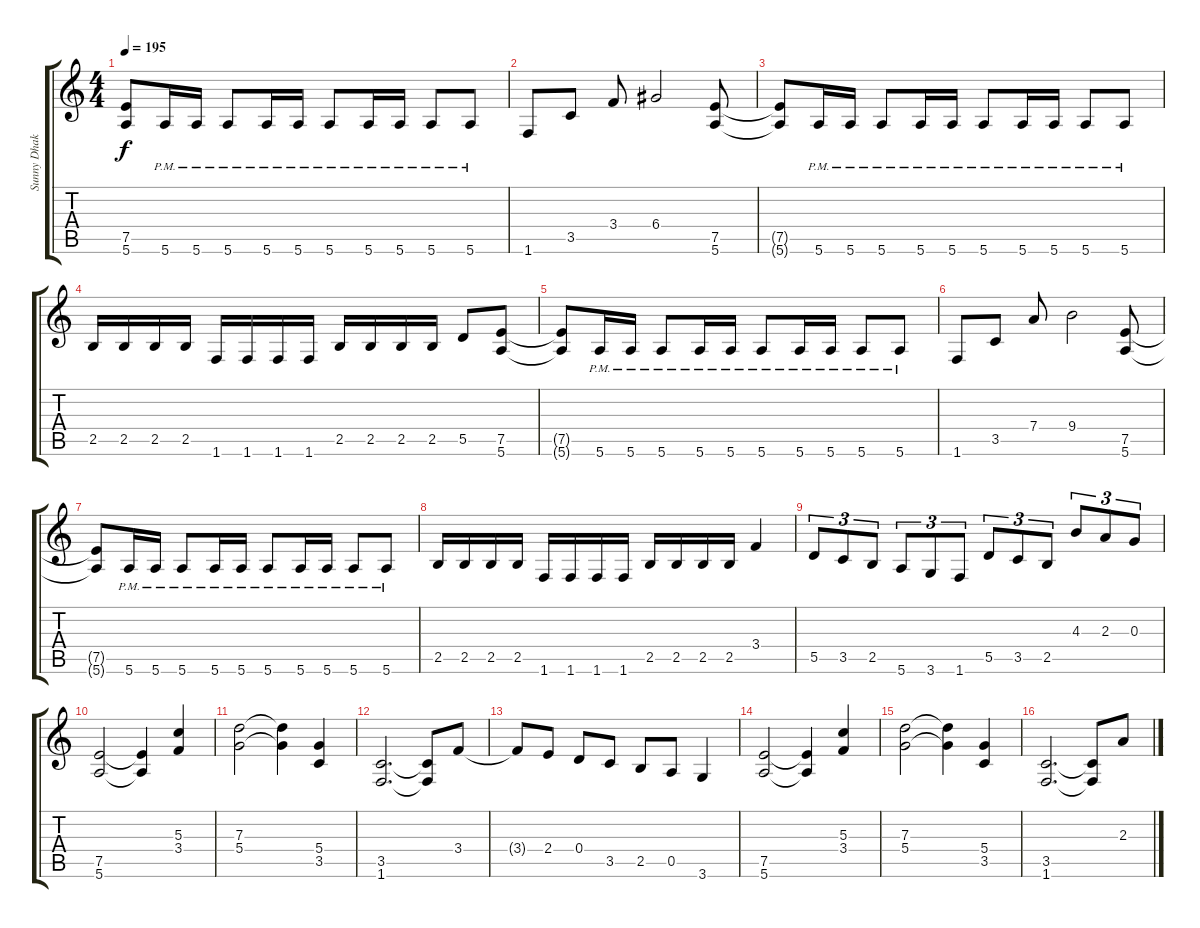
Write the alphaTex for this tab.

\track ("Sunny Dhak" "Sunny Dhak") {instrument distortionguitar}
\staff {score tabs}
\tuning (E4 B3 G3 D3 A2 E2) {hide}
\ts (4 4)
\tempo 195
\clef g2
\ks c
(7.5 5.6).8{dy f} 5.6{pm}.16 5.6{pm}.16 5.6{pm}.8 5.6{pm}.16 5.6{pm}.16 5.6{pm}.8 5.6{pm}.16 5.6{pm}.16 5.6{pm}.8 5.6{pm}.8 |
1.6.8 3.5.8 3.4.8 6.4.2 (7.5 5.6).8 |
(7.5{t} 5.6{t}).8 5.6{pm}.16 5.6{pm}.16 5.6{pm}.8 5.6{pm}.16 5.6{pm}.16 5.6{pm}.8 5.6{pm}.16 5.6{pm}.16 5.6{pm}.8 5.6{pm}.8 |
2.5.16 2.5.16 2.5.16 2.5.16 1.6.16 1.6.16 1.6.16 1.6.16 2.5.16 2.5.16 2.5.16 2.5.16 5.5.8 (7.5 5.6).8 |
(7.5{t} 5.6{t}).8 5.6{pm}.16 5.6{pm}.16 5.6{pm}.8 5.6{pm}.16 5.6{pm}.16 5.6{pm}.8 5.6{pm}.16 5.6{pm}.16 5.6{pm}.8 5.6{pm}.8 |
1.6.8 3.5.8 7.4.8 9.4.2 (7.5 5.6).8 |
(7.5{t} 5.6{t}).8 5.6{pm}.16 5.6{pm}.16 5.6{pm}.8 5.6{pm}.16 5.6{pm}.16 5.6{pm}.8 5.6{pm}.16 5.6{pm}.16 5.6{pm}.8 5.6{pm}.8 |
2.5.16 2.5.16 2.5.16 2.5.16 1.6.16 1.6.16 1.6.16 1.6.16 2.5.16 2.5.16 2.5.16 2.5.16 3.4.4 |
5.5.8{tu (3 2)} 3.5.8{tu (3 2)} 2.5.8{tu (3 2)} 5.6.8{tu (3 2)} 3.6.8{tu (3 2)} 1.6.8{tu (3 2)} 5.5.8{tu (3 2)} 3.5.8{tu (3 2)} 2.5.8{tu (3 2)} 4.3.8{tu (3 2)} 2.3.8{tu (3 2)} 0.3.8{tu (3 2)} |
(7.5 5.6).2 (7.5{t} 5.6{t}).4 (5.3 3.4).4 |
(7.3 5.4).2 (7.3{t} 5.4{t}).4 (5.4 3.5).4 |
(3.5 1.6).2{d} (3.5{t} 1.6{t}).8 3.4.8 |
3.4{t}.8 2.4.8 0.4.8 3.5.8 2.5.8 0.5.8 3.6.4 |
(7.5 5.6).2 (7.5{t} 5.6{t}).4 (5.3 3.4).4 |
(7.3 5.4).2 (7.3{t} 5.4{t}).4 (5.4 3.5).4 |
(3.5 1.6).2{d} (3.5{t} 1.6{t}).8 2.3.8
